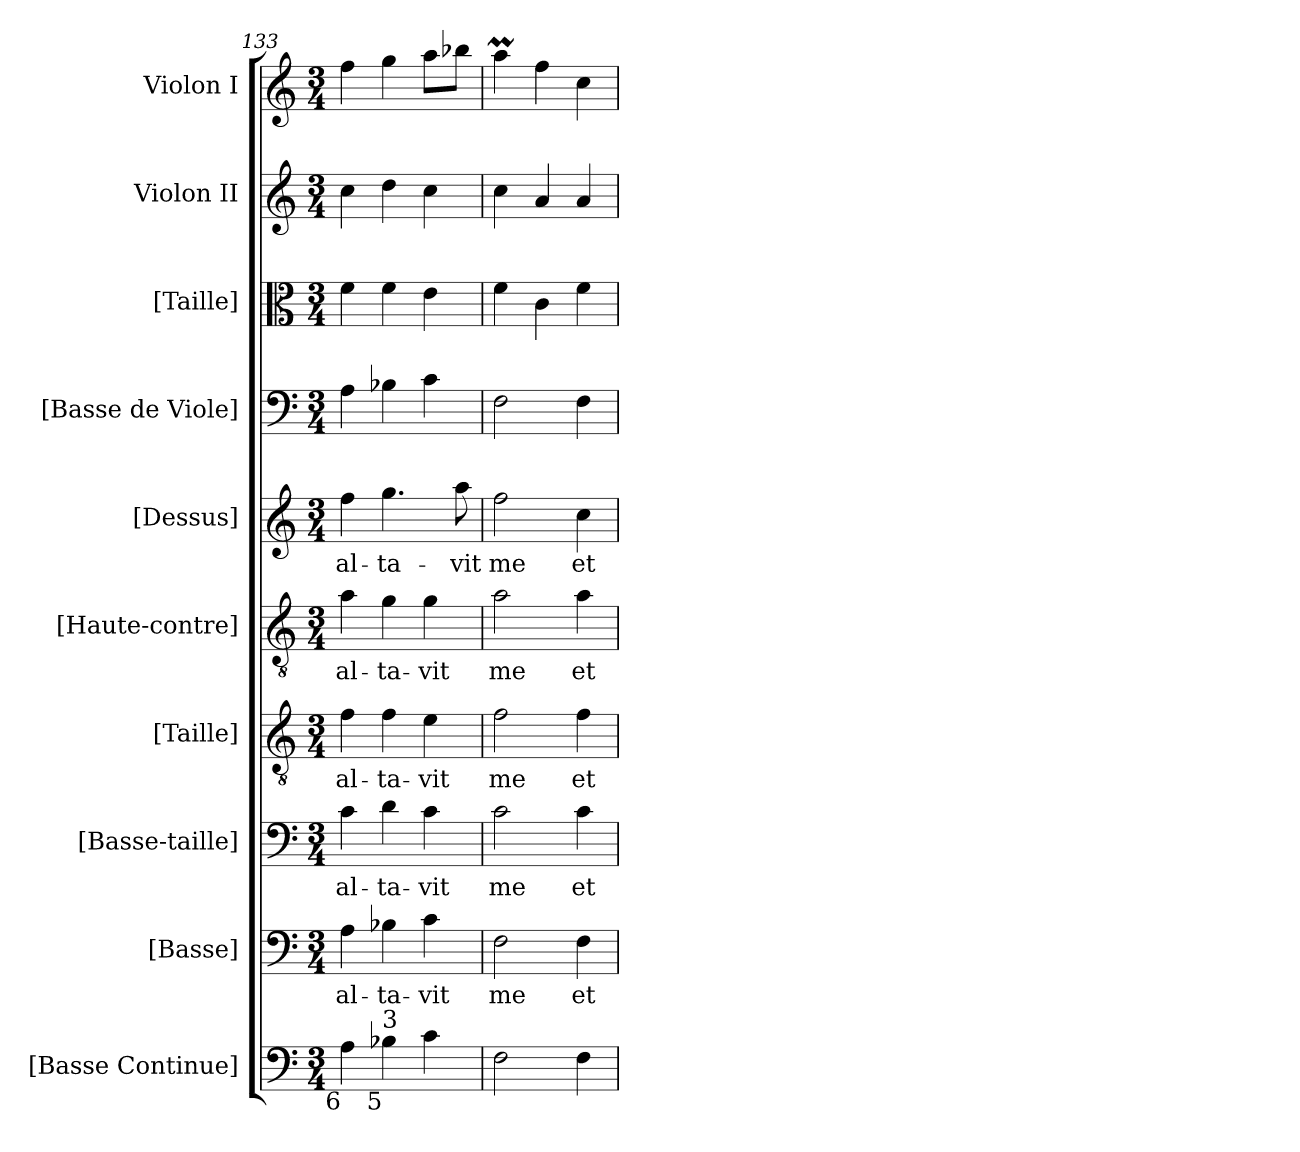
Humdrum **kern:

**kern	**kern	**text	**kern	**text	**kern	**text	**kern	**text	**kern	**text	**kern	**kern	**kern	**kern
*part10	*part9	*part9	*part8	*part8	*part7	*part7	*part6	*part6	*part5	*part5	*part4	*part3	*part2	*part1
*staff10	*staff9	*staff9	*staff8	*staff8	*staff7	*staff7	*staff6	*staff6	*staff5	*staff5	*staff4	*staff3	*staff2	*staff1
*I"[Basse Continue]	*I"[Basse]	*	*I"[Basse-taille]	*	*I"[Taille]	*	*I"[Haute-contre]	*	*I"[Dessus]	*	*I"[Basse de Viole]	*I"[Taille]	*I"Violon II	*I"Violon I
*I'B.c.	*I'B.	*	*I'B.t.	*	*I'T.	*	*I'H.C.	*	*I'D.	*	*	*	*I'Vln. II	*I'Vln. I
*clefF4	*clefF4	*	*clefF4	*	*clefGv2	*	*clefGv2	*	*clefG2	*	*clefF4	*clefC3	*clefG2	*clefG2
*	*	*	*	*	*ITrd7c12	*	*ITrd7c12	*	*	*	*	*	*	*
*k[]	*k[]	*	*k[]	*	*k[]	*	*k[]	*	*k[]	*	*k[]	*k[]	*k[]	*k[]
*M3/4	*M3/4	*	*M3/4	*	*M3/4	*	*M3/4	*	*M3/4	*	*M3/4	*M3/4	*M3/4	*M3/4
=133	=133	=133	=133	=133	=133	=133	=133	=133	=133	=133	=133	=133	=133	=133
!	!	!LO:LY:b:color=#000000	!	!	!	!	!	!	!	!	!	!	!	!
!	!	!	!	!LO:LY:b:color=#000000	!	!	!	!	!	!	!	!	!	!
!	!	!	!	!	!	!LO:LY:b:color=#000000	!	!	!	!	!	!	!	!
!	!	!	!	!	!	!	!	!LO:LY:b:color=#000000	!	!	!	!	!	!
!LO:TX:b:rj:t=6	!	!	!	!	!	!	!	!	!	!	!	!	!	!
!	!	!	!	!	!	!	!	!	!	!LO:LY:b:color=#000000	!	!	!	!
4Ai\	4Ai\	-al-	4ci\	-al-	4Fi\	-al-	4Ai\	-al-	4ffi\	-al-	4Ai\	4fi\	4cci\	4ffi\
!	!	!LO:LY:b:color=#000000	!	!	!	!	!	!	!	!	!	!	!	!
!	!	!	!	!LO:LY:b:color=#000000	!	!	!	!	!	!	!	!	!	!
!	!	!	!	!	!	!LO:LY:b:color=#000000	!	!	!	!	!	!	!	!
!	!	!	!	!	!	!	!	!LO:LY:b:color=#000000	!	!	!	!	!	!
!LO:TX:b:rj:t=5	!	!	!	!	!	!	!	!	!	!	!	!	!	!
!LO:TX:t=3	!	!	!	!	!	!	!	!	!	!	!	!	!	!
!	!	!	!	!	!	!	!	!	!	!LO:LY:b:color=#000000	!	!	!	!
4B-Xi\	4B-Xi\	-ta-	4di\	-ta-	4Fi\	-ta-	4Gi\	-ta-	4.ggi\	-ta-	4B-Xi\	4fi\	4ddi\	4ggi\
!	!	!LO:LY:b:color=#000000	!	!	!	!	!	!	!	!	!	!	!	!
!	!	!	!	!LO:LY:b:color=#000000	!	!	!	!	!	!	!	!	!	!
!	!	!	!	!	!	!LO:LY:b:color=#000000	!	!	!	!	!	!	!	!
!	!	!	!	!	!	!	!	!LO:LY:b:color=#000000	!	!	!	!	!	!
4ci\	4ci\	-vit	4ci\	-vit	4Ei\	-vit	4Gi\	-vit	.	.	4ci\	4ei\	4cci\	8aai\L
!	!	!	!	!	!	!	!	!	!	!LO:LY:b:color=#000000	!	!	!	!
.	.	.	.	.	.	.	.	.	8aai\	-vit	.	.	.	8bb-Xi\J
!!LO:PB:g=z
=134	=134	=134	=134	=134	=134	=134	=134	=134	=134	=134	=134	=134	=134	=134
!	!	!LO:LY:b:color=#000000	!	!	!	!	!	!	!	!	!	!	!	!
!	!	!	!	!LO:LY:b:color=#000000	!	!	!	!	!	!	!	!	!	!
!	!	!	!	!	!	!LO:LY:b:color=#000000	!	!	!	!	!	!	!	!
!	!	!	!	!	!	!	!	!LO:LY:b:color=#000000	!	!	!	!	!	!
!	!	!	!	!	!	!	!	!	!	!LO:LY:b:color=#000000	!	!	!	!
2Fi\	2Fi\	me	2ci\	me	2Fi\	me	2Ai\	me	2ffi\	me	2Fi\	4fi\	4cci\	4aaMi\
.	.	.	.	.	.	.	.	.	.	.	.	4ci\	4ai/	4ffi\
!	!	!LO:LY:b:color=#000000	!	!	!	!	!	!	!	!	!	!	!	!
!	!	!	!	!LO:LY:b:color=#000000	!	!	!	!	!	!	!	!	!	!
!	!	!	!	!	!	!LO:LY:b:color=#000000	!	!	!	!	!	!	!	!
!	!	!	!	!	!	!	!	!LO:LY:b:color=#000000	!	!	!	!	!	!
!	!	!	!	!	!	!	!	!	!	!LO:LY:b:color=#000000	!	!	!	!
4Fi\	4Fi\	et	4ci\	et	4Fi\	et	4Ai\	et	4cci\	et	4Fi\	4fi\	4ai/	4cci\
=	=	=	=	=	=	=	=	=	=	=	=	=	=	=
*-	*-	*-	*-	*-	*-	*-	*-	*-	*-	*-	*-	*-	*-	*-
